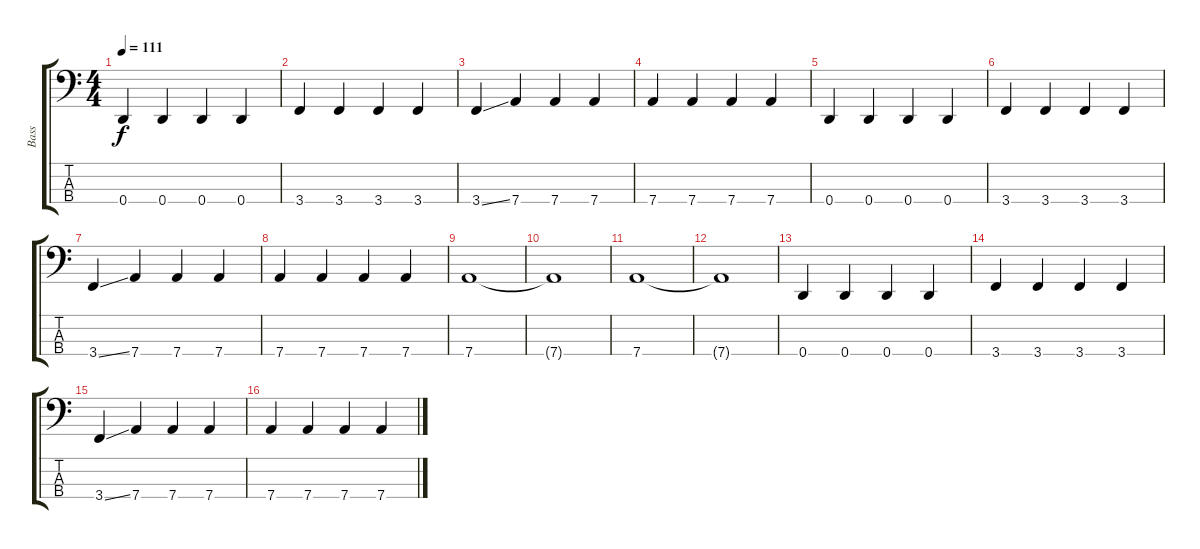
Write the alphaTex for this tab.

\track ("Bass" "Bass") {instrument electricbassfinger}
\staff {score tabs}
\tuning (F2 C2 G1 D1) {hide}
\ts (4 4)
\tempo 111
\clef f4
\ks c
0.4.4{dy f} 0.4.4 0.4.4 0.4.4 |
3.4.4 3.4.4 3.4.4 3.4.4 |
3.4{ss}.4 7.4.4 7.4.4 7.4.4 |
7.4.4 7.4.4 7.4.4 7.4.4 |
0.4.4 0.4.4 0.4.4 0.4.4 |
3.4.4 3.4.4 3.4.4 3.4.4 |
3.4{ss}.4 7.4.4 7.4.4 7.4.4 |
7.4.4 7.4.4 7.4.4 7.4.4 |
7.4.1 |
7.4{t}.1 |
7.4.1 |
7.4{t}.1 |
0.4.4 0.4.4 0.4.4 0.4.4 |
3.4.4 3.4.4 3.4.4 3.4.4 |
3.4{ss}.4 7.4.4 7.4.4 7.4.4 |
7.4.4 7.4.4 7.4.4 7.4.4
